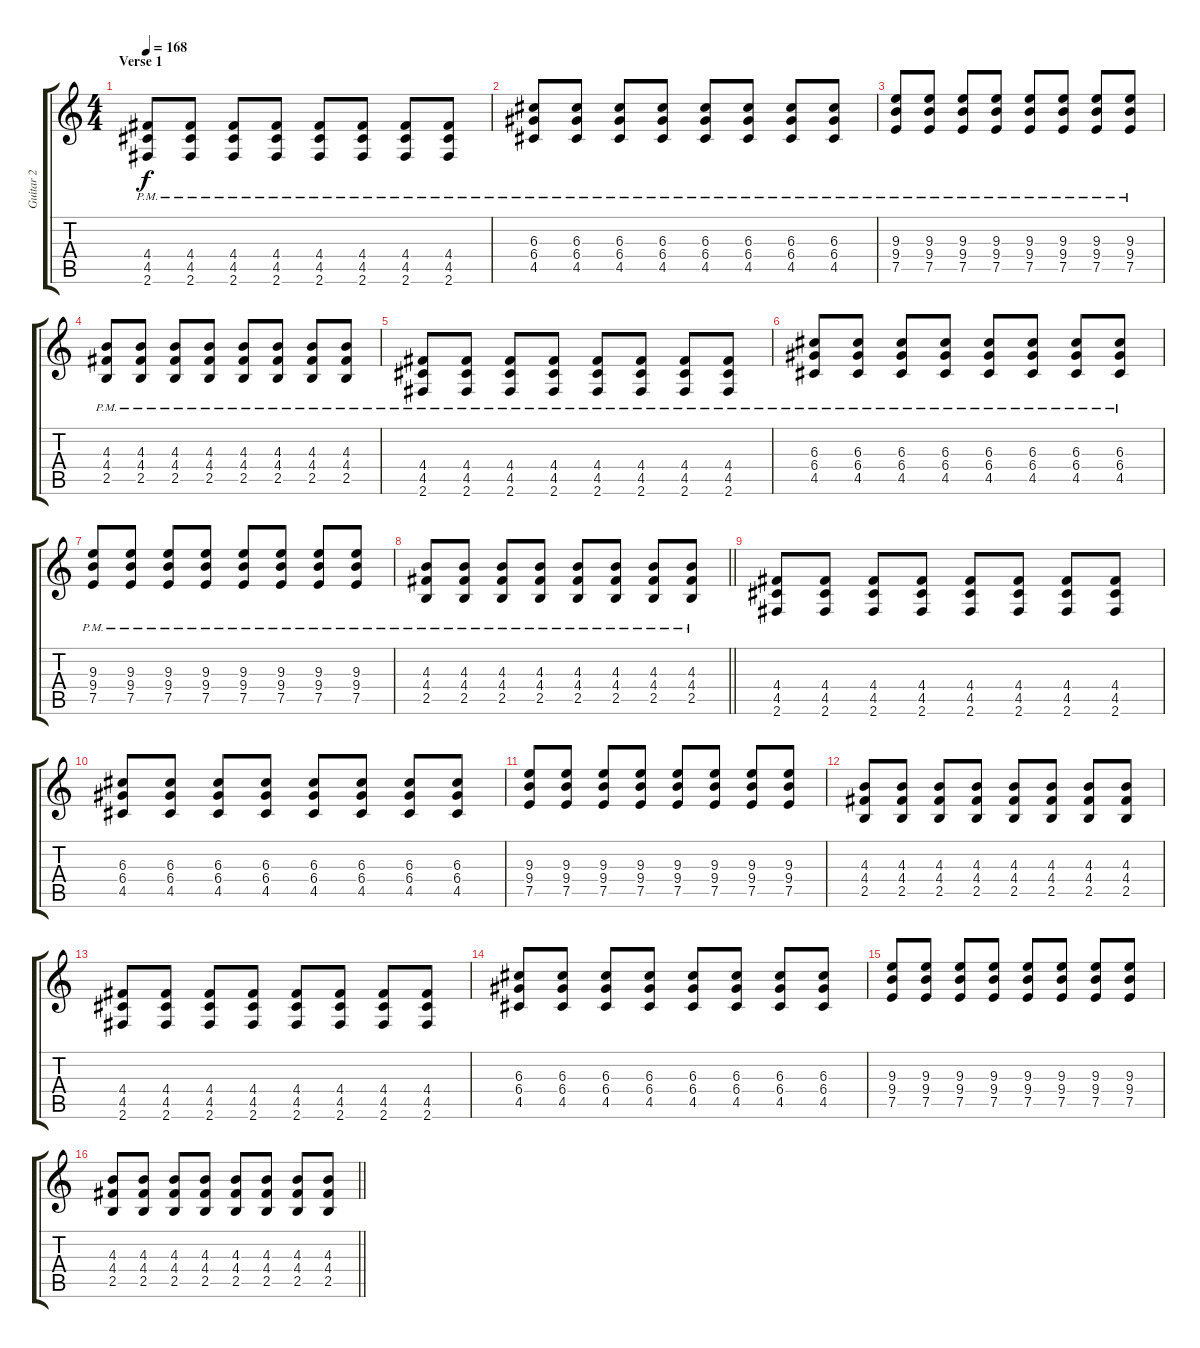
\track ("Guitar 2" "Guitar 2") {instrument overdrivenguitar}
\staff {score tabs}
\tuning (E4 B3 G3 D3 A2 E2) {hide}
\ts (4 4)
\section ("" "Verse 1")
\tempo 168
\clef g2
\ks c
(4.4{pm} 4.5{pm} 2.6{pm}).8{dy f} (4.4{pm} 4.5{pm} 2.6{pm}).8 (4.4{pm} 4.5{pm} 2.6{pm}).8 (4.4{pm} 4.5{pm} 2.6{pm}).8 (4.4{pm} 4.5{pm} 2.6{pm}).8 (4.4{pm} 4.5{pm} 2.6{pm}).8 (4.4{pm} 4.5{pm} 2.6{pm}).8 (4.4{pm} 4.5{pm} 2.6{pm}).8 |
(6.3{pm} 6.4{pm} 4.5{pm}).8 (6.3{pm} 6.4{pm} 4.5{pm}).8 (6.3{pm} 6.4{pm} 4.5{pm}).8 (6.3{pm} 6.4{pm} 4.5{pm}).8 (6.3{pm} 6.4{pm} 4.5{pm}).8 (6.3{pm} 6.4{pm} 4.5{pm}).8 (6.3{pm} 6.4{pm} 4.5{pm}).8 (6.3{pm} 6.4{pm} 4.5{pm}).8 |
(9.3{pm} 9.4{pm} 7.5{pm}).8 (9.3{pm} 9.4{pm} 7.5{pm}).8 (9.3{pm} 9.4{pm} 7.5{pm}).8 (9.3{pm} 9.4{pm} 7.5{pm}).8 (9.3{pm} 9.4{pm} 7.5{pm}).8 (9.3{pm} 9.4{pm} 7.5{pm}).8 (9.3{pm} 9.4{pm} 7.5{pm}).8 (9.3{pm} 9.4{pm} 7.5{pm}).8 |
(4.3{pm} 4.4{pm} 2.5{pm}).8 (4.3{pm} 4.4{pm} 2.5{pm}).8 (4.3{pm} 4.4{pm} 2.5{pm}).8 (4.3{pm} 4.4{pm} 2.5{pm}).8 (4.3{pm} 4.4{pm} 2.5{pm}).8 (4.3{pm} 4.4{pm} 2.5{pm}).8 (4.3{pm} 4.4{pm} 2.5{pm}).8 (4.3{pm} 4.4{pm} 2.5{pm}).8 |
(4.4{pm} 4.5{pm} 2.6{pm}).8 (4.4{pm} 4.5{pm} 2.6{pm}).8 (4.4{pm} 4.5{pm} 2.6{pm}).8 (4.4{pm} 4.5{pm} 2.6{pm}).8 (4.4{pm} 4.5{pm} 2.6{pm}).8 (4.4{pm} 4.5{pm} 2.6{pm}).8 (4.4{pm} 4.5{pm} 2.6{pm}).8 (4.4{pm} 4.5{pm} 2.6{pm}).8 |
(6.3{pm} 6.4{pm} 4.5{pm}).8 (6.3{pm} 6.4{pm} 4.5{pm}).8 (6.3{pm} 6.4{pm} 4.5{pm}).8 (6.3{pm} 6.4{pm} 4.5{pm}).8 (6.3{pm} 6.4{pm} 4.5{pm}).8 (6.3{pm} 6.4{pm} 4.5{pm}).8 (6.3{pm} 6.4{pm} 4.5{pm}).8 (6.3{pm} 6.4{pm} 4.5{pm}).8 |
(9.3{pm} 9.4{pm} 7.5{pm}).8 (9.3{pm} 9.4{pm} 7.5{pm}).8 (9.3{pm} 9.4{pm} 7.5{pm}).8 (9.3{pm} 9.4{pm} 7.5{pm}).8 (9.3{pm} 9.4{pm} 7.5{pm}).8 (9.3{pm} 9.4{pm} 7.5{pm}).8 (9.3{pm} 9.4{pm} 7.5{pm}).8 (9.3{pm} 9.4{pm} 7.5{pm}).8 |
\barLineRight lightlight
(4.3{pm} 4.4{pm} 2.5{pm}).8 (4.3{pm} 4.4{pm} 2.5{pm}).8 (4.3{pm} 4.4{pm} 2.5{pm}).8 (4.3{pm} 4.4{pm} 2.5{pm}).8 (4.3{pm} 4.4{pm} 2.5{pm}).8 (4.3{pm} 4.4{pm} 2.5{pm}).8 (4.3{pm} 4.4{pm} 2.5{pm}).8 (4.3{pm} 4.4{pm} 2.5{pm}).8 |
(4.4 4.5 2.6).8 (4.4 4.5 2.6).8 (4.4 4.5 2.6).8 (4.4 4.5 2.6).8 (4.4 4.5 2.6).8 (4.4 4.5 2.6).8 (4.4 4.5 2.6).8 (4.4 4.5 2.6).8 |
(6.3 6.4 4.5).8 (6.3 6.4 4.5).8 (6.3 6.4 4.5).8 (6.3 6.4 4.5).8 (6.3 6.4 4.5).8 (6.3 6.4 4.5).8 (6.3 6.4 4.5).8 (6.3 6.4 4.5).8 |
(9.3 9.4 7.5).8 (9.3 9.4 7.5).8 (9.3 9.4 7.5).8 (9.3 9.4 7.5).8 (9.3 9.4 7.5).8 (9.3 9.4 7.5).8 (9.3 9.4 7.5).8 (9.3 9.4 7.5).8 |
(4.3 4.4 2.5).8 (4.3 4.4 2.5).8 (4.3 4.4 2.5).8 (4.3 4.4 2.5).8 (4.3 4.4 2.5).8 (4.3 4.4 2.5).8 (4.3 4.4 2.5).8 (4.3 4.4 2.5).8 |
(4.4 4.5 2.6).8 (4.4 4.5 2.6).8 (4.4 4.5 2.6).8 (4.4 4.5 2.6).8 (4.4 4.5 2.6).8 (4.4 4.5 2.6).8 (4.4 4.5 2.6).8 (4.4 4.5 2.6).8 |
(6.3 6.4 4.5).8 (6.3 6.4 4.5).8 (6.3 6.4 4.5).8 (6.3 6.4 4.5).8 (6.3 6.4 4.5).8 (6.3 6.4 4.5).8 (6.3 6.4 4.5).8 (6.3 6.4 4.5).8 |
(9.3 9.4 7.5).8 (9.3 9.4 7.5).8 (9.3 9.4 7.5).8 (9.3 9.4 7.5).8 (9.3 9.4 7.5).8 (9.3 9.4 7.5).8 (9.3 9.4 7.5).8 (9.3 9.4 7.5).8 |
\barLineRight lightlight
(4.3 4.4 2.5).8 (4.3 4.4 2.5).8 (4.3 4.4 2.5).8 (4.3 4.4 2.5).8 (4.3 4.4 2.5).8 (4.3 4.4 2.5).8 (4.3 4.4 2.5).8 (4.3 4.4 2.5).8
